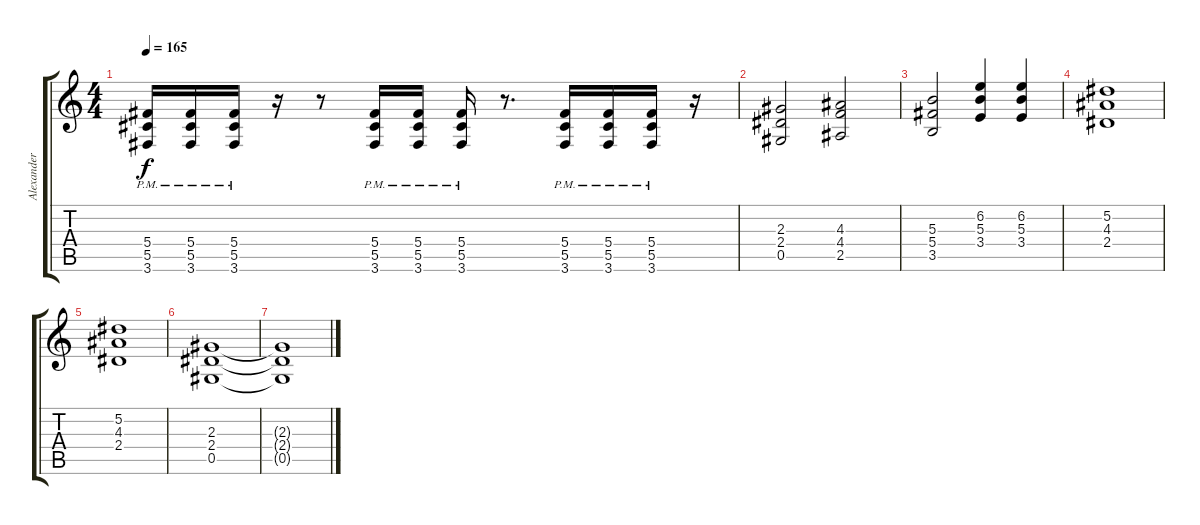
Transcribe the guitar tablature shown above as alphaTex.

\track ("Alexander Kuopalla" "Alexander ") {instrument distortionguitar}
\staff {score tabs}
\tuning (Eb4 Bb3 Gb3 Db3 Ab2 Eb2) {hide}
\ts (4 4)
\tempo 165
\clef g2
\ks c
(5.4{pm} 5.5{pm} 3.6{pm}).16{dy f} (5.4{pm} 5.5{pm} 3.6{pm}).16 (5.4{pm} 5.5{pm} 3.6{pm}).16 r.16 r.8 (5.4{pm} 5.5{pm} 3.6{pm}).16 (5.4{pm} 5.5{pm} 3.6{pm}).16 (5.4{pm} 5.5{pm} 3.6{pm}).16 r.8{d} (5.4{pm} 5.5{pm} 3.6{pm}).16 (5.4{pm} 5.5{pm} 3.6{pm}).16 (5.4{pm} 5.5{pm} 3.6{pm}).16 r.16 |
(2.3 2.4 0.5).2 (4.3 4.4 2.5).2 |
(5.3 5.4 3.5).2 (6.2 5.3 3.4).4 (6.2 5.3 3.4).4 |
(5.2 4.3 2.4).1 |
(5.2 4.3 2.4).1 |
(2.3 2.4 0.5).1 |
(2.3{t} 2.4{t} 0.5{t}).1
